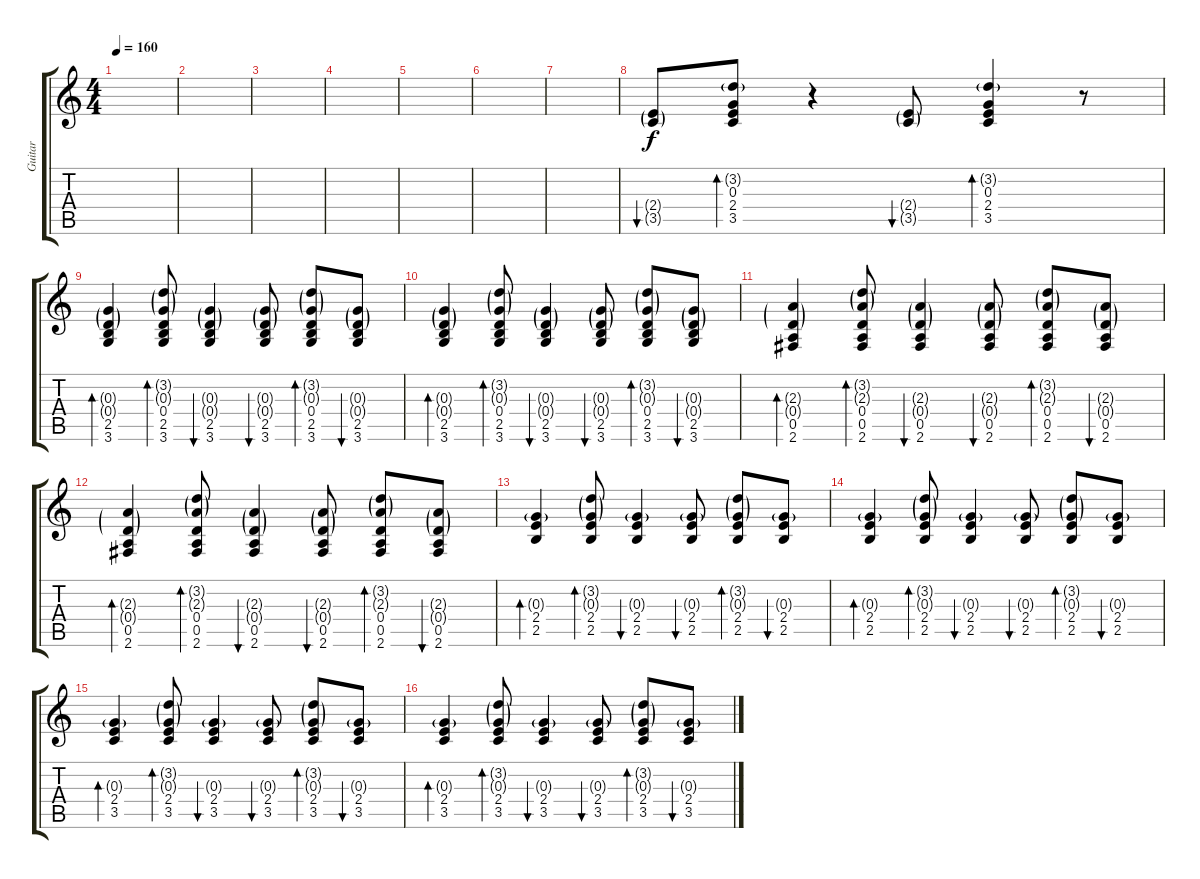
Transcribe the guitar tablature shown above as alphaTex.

\track ("Guitar" "Guitar") {instrument acousticguitarsteel}
\staff {score tabs}
\tuning (E4 B3 G3 D3 A2 E2) {hide}
\ts (4 4)
\tempo 160
\clef g2
\ks c
|
|
|
|
|
|
|
(2.4{g} 3.5{g}).8{bu 240} (3.2{g} 0.3 2.4 3.5).8{bd 120} r.4 (2.4{g} 3.5{g}).8{bu 120} (3.2{g} 0.3 2.4 3.5).4{bd 120} r.8 |
(0.3{g} 0.4{g} 2.5 3.6).4{bd 120} (3.2{g} 0.3{g} 0.4 2.5 3.6).8{bd 120} (0.3{g} 0.4{g} 2.5 3.6).4{bu 60} (0.3{g} 0.4{g} 2.5 3.6).8{bu 120} (3.2{g} 0.3{g} 0.4 2.5 3.6).8{bd 60} (0.3{g} 0.4{g} 2.5 3.6).8{bu 120} |
(0.3{g} 0.4{g} 2.5 3.6).4{bd 120} (3.2{g} 0.3{g} 0.4 2.5 3.6).8{bd 120} (0.3{g} 0.4{g} 2.5 3.6).4{bu 60} (0.3{g} 0.4{g} 2.5 3.6).8{bu 120} (3.2{g} 0.3{g} 0.4 2.5 3.6).8{bd 60} (0.3{g} 0.4{g} 2.5 3.6).8{bu 120} |
(2.3{g} 0.4{g} 0.5 2.6).4{bd 120} (3.2{g} 2.3{g} 0.4 0.5 2.6).8{bd 60} (2.3{g} 0.4{g} 0.5 2.6).4{bu 60} (2.3{g} 0.4{g} 0.5 2.6).8{bu 120} (3.2{g} 2.3{g} 0.4 0.5 2.6).8{bd 60} (2.3{g} 0.4{g} 0.5 2.6).8{bu 120} |
(2.3{g} 0.4{g} 0.5 2.6).4{bd 120} (3.2{g} 2.3{g} 0.4 0.5 2.6).8{bd 60} (2.3{g} 0.4{g} 0.5 2.6).4{bu 60} (2.3{g} 0.4{g} 0.5 2.6).8{bu 120} (3.2{g} 2.3{g} 0.4 0.5 2.6).8{bd 60} (2.3{g} 0.4{g} 0.5 2.6).8{bu 120} |
(0.3{g} 2.4 2.5).4{bd 120} (3.2{g} 0.3{g} 2.4 2.5).8{bd 60} (0.3{g} 2.4 2.5).4{bu 60} (0.3{g} 2.4 2.5).8{bu 120} (3.2{g} 0.3{g} 2.4 2.5).8{bd 60} (0.3{g} 2.4 2.5).8{bu 120} |
(0.3{g} 2.4 2.5).4{bd 120} (3.2{g} 0.3{g} 2.4 2.5).8{bd 60} (0.3{g} 2.4 2.5).4{bu 60} (0.3{g} 2.4 2.5).8{bu 120} (3.2{g} 0.3{g} 2.4 2.5).8{bd 60} (0.3{g} 2.4 2.5).8{bu 120} |
(0.3{g} 2.4 3.5).4{bd 120} (3.2{g} 0.3{g} 2.4 3.5).8{bd 60} (0.3{g} 2.4 3.5).4{bu 60} (0.3{g} 2.4 3.5).8{bu 120} (3.2{g} 0.3{g} 2.4 3.5).8{bd 60} (0.3{g} 2.4 3.5).8{bu 120} |
(0.3{g} 2.4 3.5).4{bd 120} (3.2{g} 0.3{g} 2.4 3.5).8{bd 60} (0.3{g} 2.4 3.5).4{bu 60} (0.3{g} 2.4 3.5).8{bu 120} (3.2{g} 0.3{g} 2.4 3.5).8{bd 60} (0.3{g} 2.4 3.5).8{bu 120}
